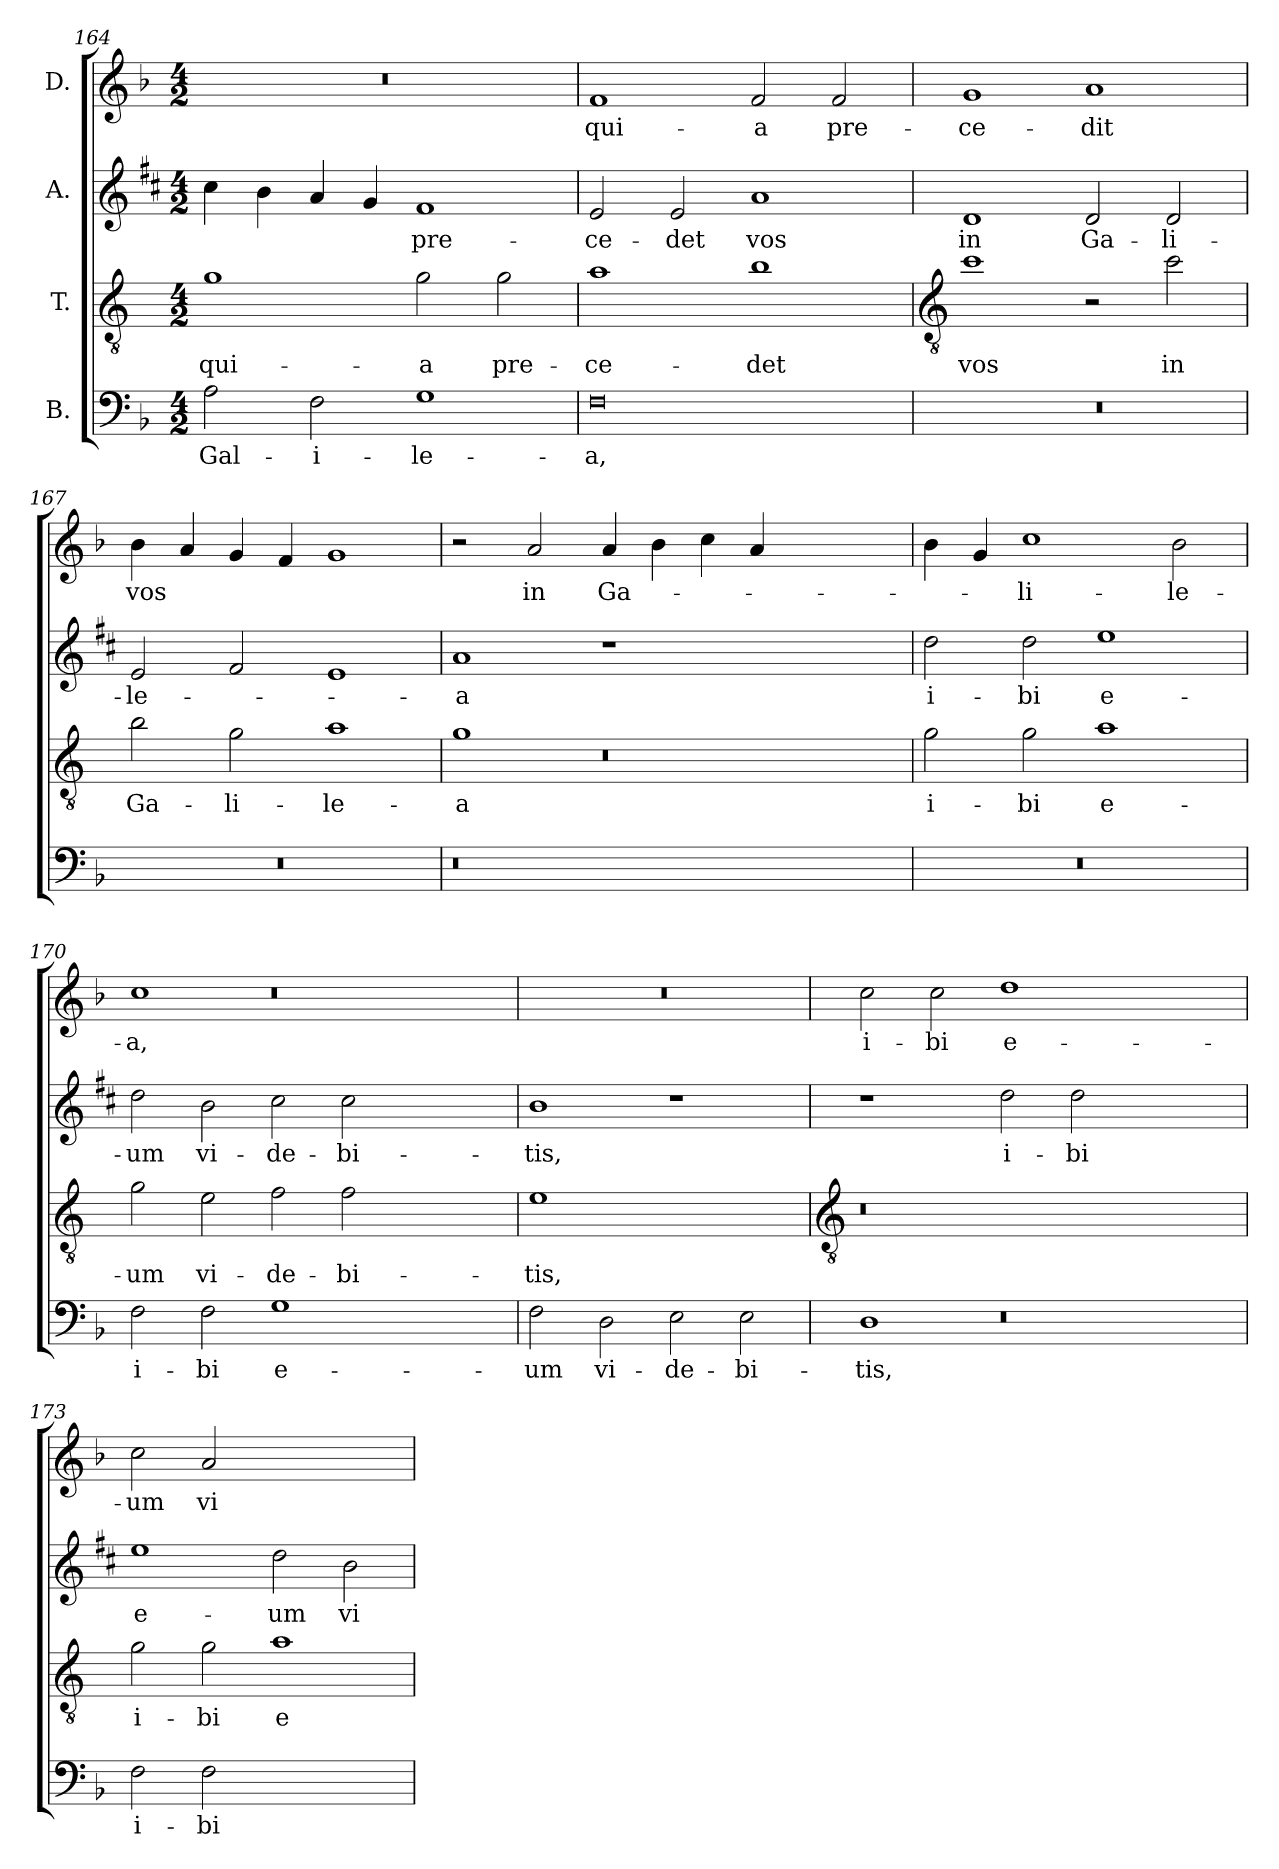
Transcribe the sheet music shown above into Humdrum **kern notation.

**kern	**text	**kern	**text	**kern	**text	**kern	**text
*part4	*part4	*part3	*part3	*part2	*part2	*part1	*part1
*staff4	*staff4	*staff3	*staff3	*staff2	*staff2	*staff1	*staff1
*I"B.	*	*I"T.	*	*I"A.	*	*I"D.	*
*clefF4	*	*clefGv2	*	*clefG2	*	*clefG2	*
*	*	*ITrd4c7	*	*ITrd5c9	*	*	*
*k[b-]	*	*k[b-]	*	*k[b-]	*	*k[b-]	*
*F:	*	*F:	*	*F:	*	*F:	*
*M4/2	*	*M4/2	*	*M4/2	*	*M4/2	*
=164	=164	=164	=164	=164	=164	=164	=164
!	!LO:LY:b	!	!LO:LY:b	!	!	!	!
2A	Gal-	1c	qui-	4e	.	0r	.
.	.	.	.	4d	.	.	.
!	!LO:LY:b	!	!	!	!	!	!
2F	-i-	.	.	4c	.	.	.
.	.	.	.	4B-	.	.	.
!	!LO:LY:b	!	!LO:LY:b	!	!LO:LY:b	!	!
1G	-le-	2c	-a	1A	pre-	.	.
!	!	!	!LO:LY:b	!	!	!	!
.	.	2c	pre-	.	.	.	.
=165	=165	=165	=165	=165	=165	=165	=165
!	!LO:LY:b	!	!LO:LY:b	!	!LO:LY:b	!	!LO:LY:b
0F	-a,	1d	-ce-	2G	-ce-	1f	qui-
!	!	!	!	!	!LO:LY:b	!	!
.	.	.	.	2G	-det	.	.
!	!	!	!LO:LY:b	!	!LO:LY:b	!	!LO:LY:b
.	.	1e	-det	1c	vos	2f	-a
!	!	!	!	!	!	!	!LO:LY:b
.	.	.	.	.	.	2f	pre-
!!LO:LB:g=z
=166	=166	=166	=166	=166	=166	=166	=166
*	*	*clefGv2	*	*	*	*	*
!	!	!	!LO:LY:b	!	!LO:LY:b	!	!LO:LY:b
0r	.	1f	vos	1F	in	1g	-ce-
!	!	!	!	!	!LO:LY:b	!	!LO:LY:b
.	.	2r	.	2F	Ga-	1a	-dit
!	!	!	!LO:LY:b	!	!LO:LY:b	!	!
.	.	2f	in	2F	-li-	.	.
=167	=167	=167	=167	=167	=167	=167	=167
!	!	!	!LO:LY:b	!	!LO:LY:b	!	!LO:LY:b
0r	.	2e	Ga-	2G	-le-	4b-	vos
.	.	.	.	.	.	4a	.
!	!	!	!LO:LY:b	!	!	!	!
.	.	2c	-li-	2A	.	4g	.
.	.	.	.	.	.	4f	.
!	!	!	!LO:LY:b	!	!	!	!
.	.	1d	-le-	1G	.	1g	.
!!LO:LB:g=z
=168	=168	=168	=168	=168	=168	=168	=168
!	!	!	!LO:LY:b	!	!LO:LY:b	!	!
0r	.	1c	-a	1c	-a	2r	.
!	!	!	!	!	!	!	!LO:LY:b
.	.	.	.	.	.	2a	in
!	!	!	!	!	!	!	!LO:LY:b
.	.	0r	.	1r	.	4a	Ga-
.	.	.	.	.	.	4b-	.
.	.	.	.	.	.	4cc	.
.	.	.	.	.	.	4a	.
1ryy	.	.	.	1ryy	.	1ryy	.
=169	=169	=169	=169	=169	=169	=169	=169
!	!	!	!LO:LY:b	!	!LO:LY:b	!	!
0r	.	2c	i-	2f	i-	4b-	.
.	.	.	.	.	.	4g	.
!	!	!	!LO:LY:b	!	!LO:LY:b	!	!LO:LY:b
.	.	2c	-bi	2f	-bi	1cc	-li-
!	!	!	!LO:LY:b	!	!LO:LY:b	!	!
.	.	1d	e-	1g	e-	.	.
!	!	!	!	!	!	!	!LO:LY:b
.	.	.	.	.	.	2b-	-le-
=170	=170	=170	=170	=170	=170	=170	=170
!	!LO:LY:b	!	!LO:LY:b	!	!LO:LY:b	!	!LO:LY:b
2F	i-	2c	-um	2f	-um	1cc	-a,
!	!LO:LY:b	!	!LO:LY:b	!	!LO:LY:b	!	!
2F	-bi	2A	vi-	2d	vi-	.	.
!	!LO:LY:b	!	!LO:LY:b	!	!LO:LY:b	!	!
1G	e-	2B-	-de-	2e	-de-	0r	.
!	!	!	!LO:LY:b	!	!LO:LY:b	!	!
.	.	2B-	-bi-	2e	-bi-	.	.
1ryy	.	1ryy	.	1ryy	.	.	.
=171	=171	=171	=171	=171	=171	=171	=171
!	!LO:LY:b	!	!LO:LY:b	!	!LO:LY:b	!	!
2F	-um	1A	-tis,	1d	-tis,	0r	.
!	!LO:LY:b	!	!	!	!	!	!
2D	vi-	.	.	.	.	.	.
!	!LO:LY:b	!	!	!	!	!	!
2E	-de-	1ryy	.	1r	.	.	.
!	!LO:LY:b	!	!	!	!	!	!
2E	-bi-	.	.	.	.	.	.
!!LO:LB:g=z
=172	=172	=172	=172	=172	=172	=172	=172
*	*	*clefGv2	*	*	*	*	*
!	!LO:LY:b	!	!	!	!	!	!LO:LY:b
1D	-tis,	0r	.	1r	.	2cc	i-
!	!	!	!	!	!	!	!LO:LY:b
.	.	.	.	.	.	2cc	-bi
!	!	!	!	!	!LO:LY:b	!	!LO:LY:b
0r	.	.	.	2f	i-	1dd	e-
!	!	!	!	!	!LO:LY:b	!	!
.	.	.	.	2f	-bi	.	.
.	.	1ryy	.	1ryy	.	1ryy	.
=173	=173	=173	=173	=173	=173	=173	=173
!	!LO:LY:b	!	!LO:LY:b	!	!LO:LY:b	!	!LO:LY:b
2F	i-	2c	i-	1g	e-	2cc	-um
!	!LO:LY:b	!	!LO:LY:b	!	!	!	!LO:LY:b
2F	-bi	2c	-bi	.	.	2a	vi-
!	!	!	!LO:LY:b	!	!LO:LY:b	!	!
1ryy	.	1d	e-	2f	-um	1ryy	.
!	!	!	!	!	!LO:LY:b	!	!
.	.	.	.	2d	vi-	.	.
=	=	=	=	=	=	=	=
*-	*-	*-	*-	*-	*-	*-	*-
